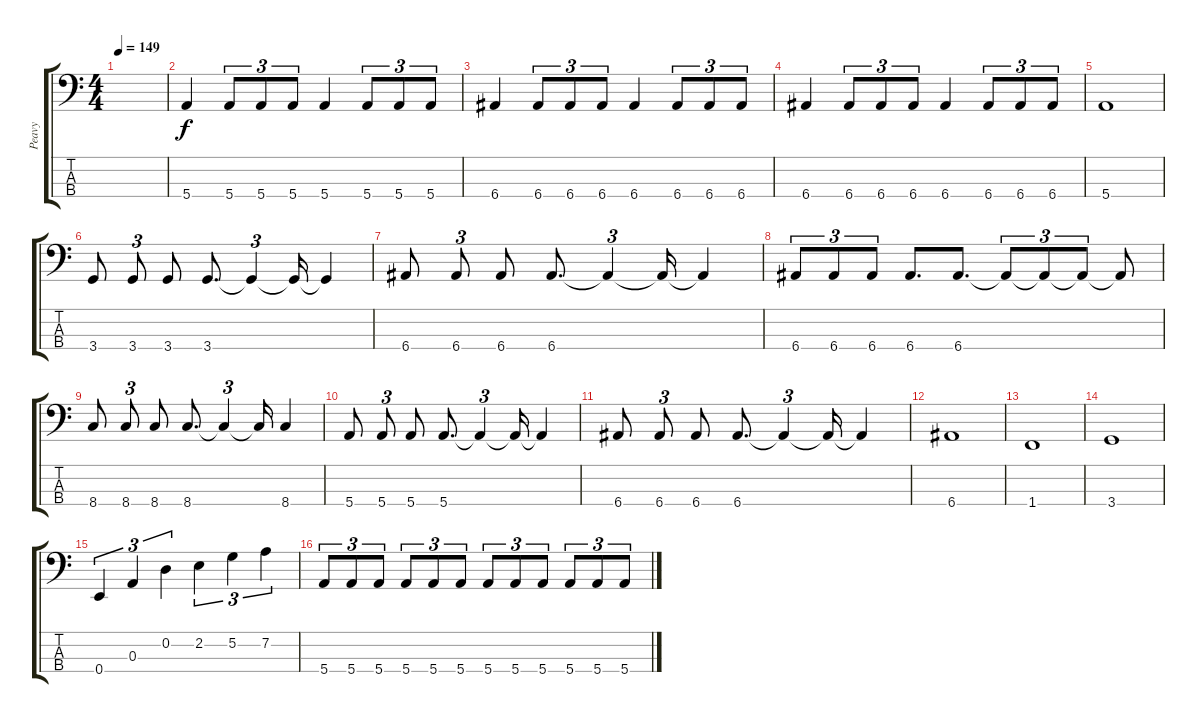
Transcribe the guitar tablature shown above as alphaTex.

\track ("Peavy" "Peavy") {instrument electricbassfinger}
\staff {score tabs}
\tuning (G2 D2 A1 E1) {hide}
\ts (4 4)
\tempo 149
\clef f4
\ks c
|
5.4.4 5.4.8{tu (3 2)} 5.4.8{tu (3 2)} 5.4.8{tu (3 2)} 5.4.4 5.4.8{tu (3 2)} 5.4.8{tu (3 2)} 5.4.8{tu (3 2)} |
6.4.4 6.4.8{tu (3 2)} 6.4.8{tu (3 2)} 6.4.8{tu (3 2)} 6.4.4 6.4.8{tu (3 2)} 6.4.8{tu (3 2)} 6.4.8{tu (3 2)} |
6.4.4 6.4.8{tu (3 2)} 6.4.8{tu (3 2)} 6.4.8{tu (3 2)} 6.4.4 6.4.8{tu (3 2)} 6.4.8{tu (3 2)} 6.4.8{tu (3 2)} |
5.4.1 |
3.4.8 3.4.8{tu (3 2)} 3.4.8 3.4.8{d} 3.4{t}.4{tu (3 2)} 3.4{t}.16 3.4{t}.4 |
6.4.8 6.4.8{tu (3 2)} 6.4.8 6.4.8{d} 6.4{t}.4{tu (3 2)} 6.4{t}.16 6.4{t}.4 |
6.4.8{tu (3 2)} 6.4.8{tu (3 2)} 6.4.8{tu (3 2)} 6.4.8{d} 6.4.8{d} 6.4{t}.8{tu (3 2)} 6.4{t}.8{tu (3 2)} 6.4{t}.8{tu (3 2)} 6.4{t}.8 |
8.4.8 8.4.8{tu (3 2)} 8.4.8 8.4.8{d} 8.4{t}.4{tu (3 2)} 8.4{t}.16 8.4.4 |
5.4.8 5.4.8{tu (3 2)} 5.4.8 5.4.8{d} 5.4{t}.4{tu (3 2)} 5.4{t}.16 5.4{t}.4 |
6.4.8 6.4.8{tu (3 2)} 6.4.8 6.4.8{d} 6.4{t}.4{tu (3 2)} 6.4{t}.16 6.4{t}.4 |
6.4.1 |
1.4.1 |
3.4.1 |
0.4.4{tu (3 2)} 0.3.4{tu (3 2)} 0.2.4{tu (3 2)} 2.2.4{tu (3 2)} 5.2.4{tu (3 2)} 7.2.4{tu (3 2)} |
5.4.8{tu (3 2)} 5.4.8{tu (3 2)} 5.4.8{tu (3 2)} 5.4.8{tu (3 2)} 5.4.8{tu (3 2)} 5.4.8{tu (3 2)} 5.4.8{tu (3 2)} 5.4.8{tu (3 2)} 5.4.8{tu (3 2)} 5.4.8{tu (3 2)} 5.4.8{tu (3 2)} 5.4.8{tu (3 2)}
